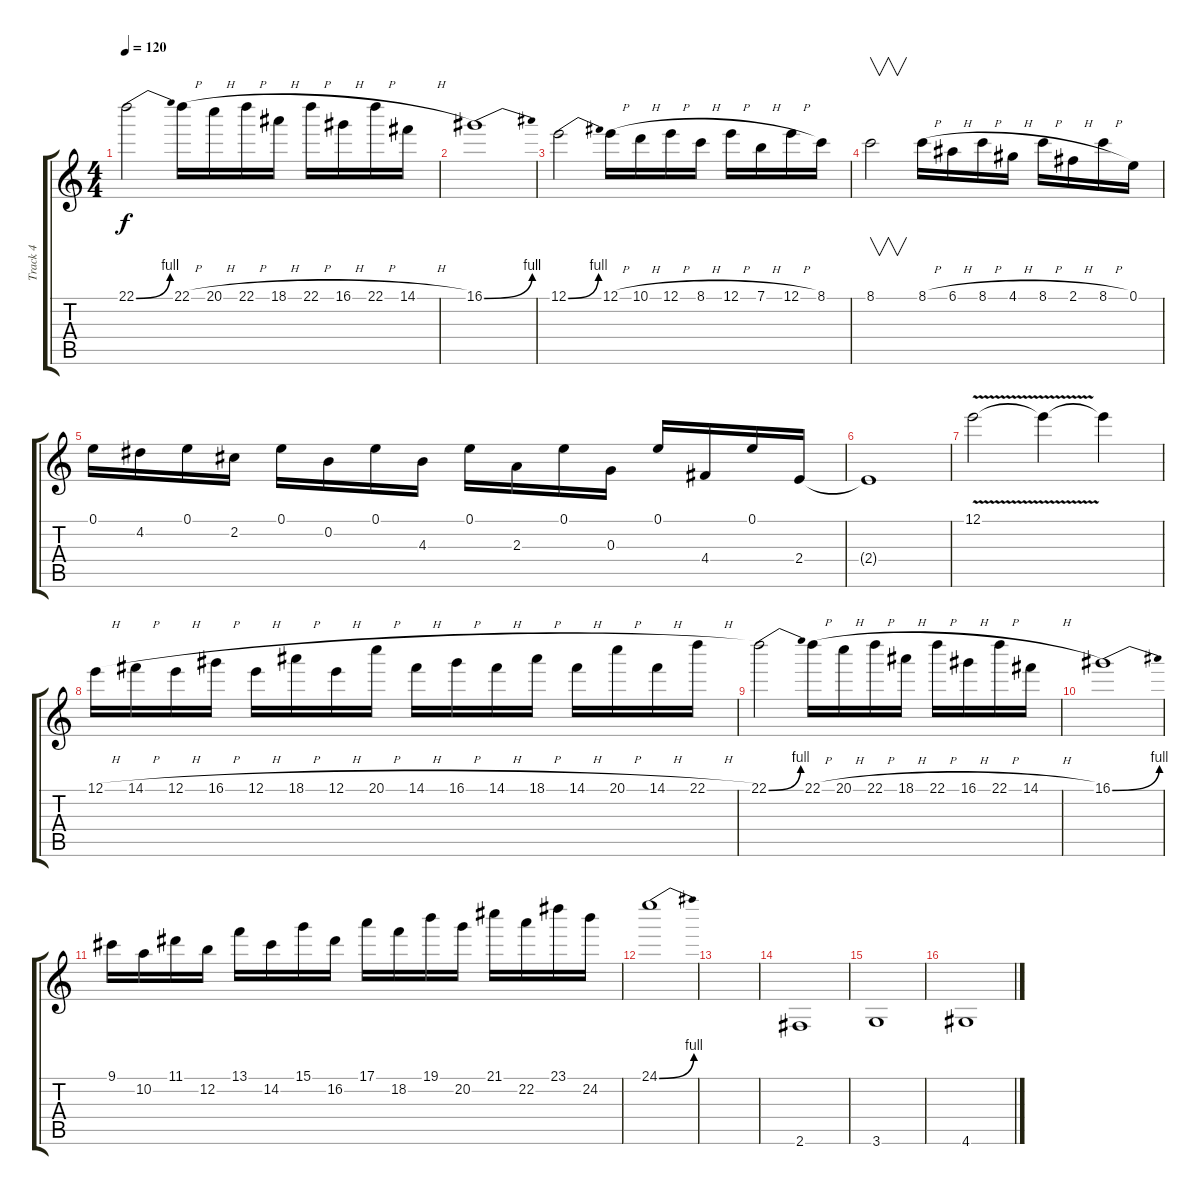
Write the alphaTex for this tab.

\track ("Track 4" "Track 4") {instrument distortionguitar}
\staff {score tabs}
\tuning (E4 B3 G3 D3 A2 E2) {hide}
\ts (4 4)
\tempo 120
\clef g2
\ks c
22.1{be (bend 0 0 60 4)}.2{dy f} 22.1{h}.16 20.1{h}.16 22.1{h}.16 18.1{h}.16 22.1{h}.16 16.1{h}.16 22.1{h}.16 14.1{h}.16 |
16.1{be (bend 0 0 60 4)}.1 |
12.1{be (bend 0 0 60 4)}.2 12.1{h}.16 10.1{h}.16 12.1{h}.16 8.1{h}.16 12.1{h}.16 7.1{h}.16 12.1{h}.16 8.1.16 |
8.1.2{v} 8.1{h}.16 6.1{h}.16 8.1{h}.16 4.1{h}.16 8.1{h}.16 2.1{h}.16 8.1{h}.16 0.1.16 |
0.1.16 4.2.16 0.1.16 2.2.16 0.1.16 0.2.16 0.1.16 4.3.16 0.1.16 2.3.16 0.1.16 0.3.16 0.1.16 4.4.16 0.1.16 2.4.16 |
2.4{t}.1 |
12.1{v}.2 12.1{t}.4 12.1{t}.4 |
12.1{h}.16 14.1{h}.16 12.1{h}.16 16.1{h}.16 12.1{h}.16 18.1{h}.16 12.1{h}.16 20.1{h}.16 14.1{h}.16 16.1{h}.16 14.1{h}.16 18.1{h}.16 14.1{h}.16 20.1{h}.16 14.1{h}.16 22.1{h}.16 |
22.1{be (bend 0 0 60 4)}.2 22.1{h}.16 20.1{h}.16 22.1{h}.16 18.1{h}.16 22.1{h}.16 16.1{h}.16 22.1{h}.16 14.1{h}.16 |
16.1{be (bend 0 0 60 4)}.1 |
9.1.16 10.2.16 11.1.16 12.2.16 13.1.16 14.2.16 15.1.16 16.2.16 17.1.16 18.2.16 19.1.16 20.2.16 21.1.16 22.2.16 23.1.16 24.2.16 |
24.1{be (bend 0 0 60 4)}.1 |
|
2.6.1 |
3.6.1 |
4.6.1
